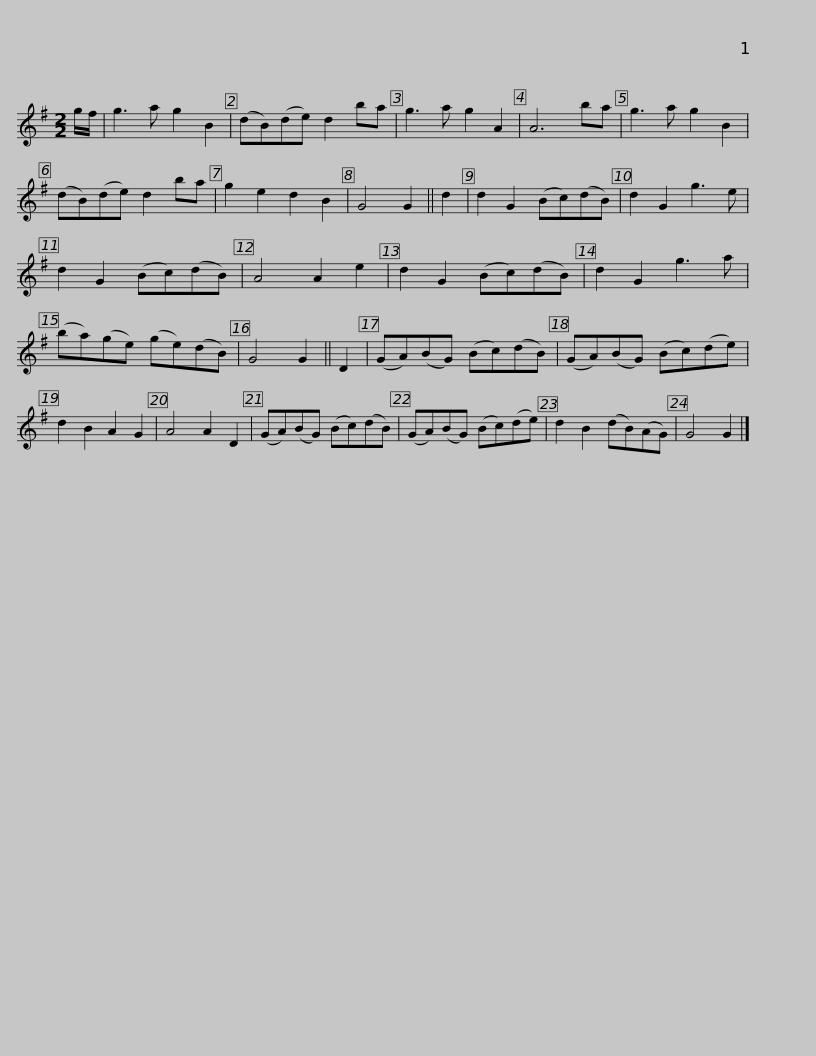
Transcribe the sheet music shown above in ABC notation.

X:1
L:1/8
M:2/2
I:linebreak $
K:G
V:1 treble
V:1
 g/f/ | g3 a g2 B2 | (dB)(de) d2 ba | g3 a g2 A2 | A6 ba | %5
 g3 a g2 B2 | (dB)(de) d2 ba | g2 e2 d2 B2 | G4 G2 ||$ d2 | %10
 d2 G2 (Bc)(dB) | d2 G2 g3 e | d2 G2 (Bc)(dB) | A4 A2 e2 | d2 G2 (Bc)(dB) | %15
 d2 G2 g3 a | (ba)(ge) (ge)(dB) | G4 G2 ||$ D2 | (GA)(BG) (Bc)(dB) | %20
 (GA)(BG) (Bc)(de) | d2 B2 A2 G2 | A4 A2 D2 | (GA)(BG) (Bc)(dB) | (GA)(BG) (Bc)(de) |$ %25
 d2 B2 (dB)(AG) | G4 G2 |] %27
